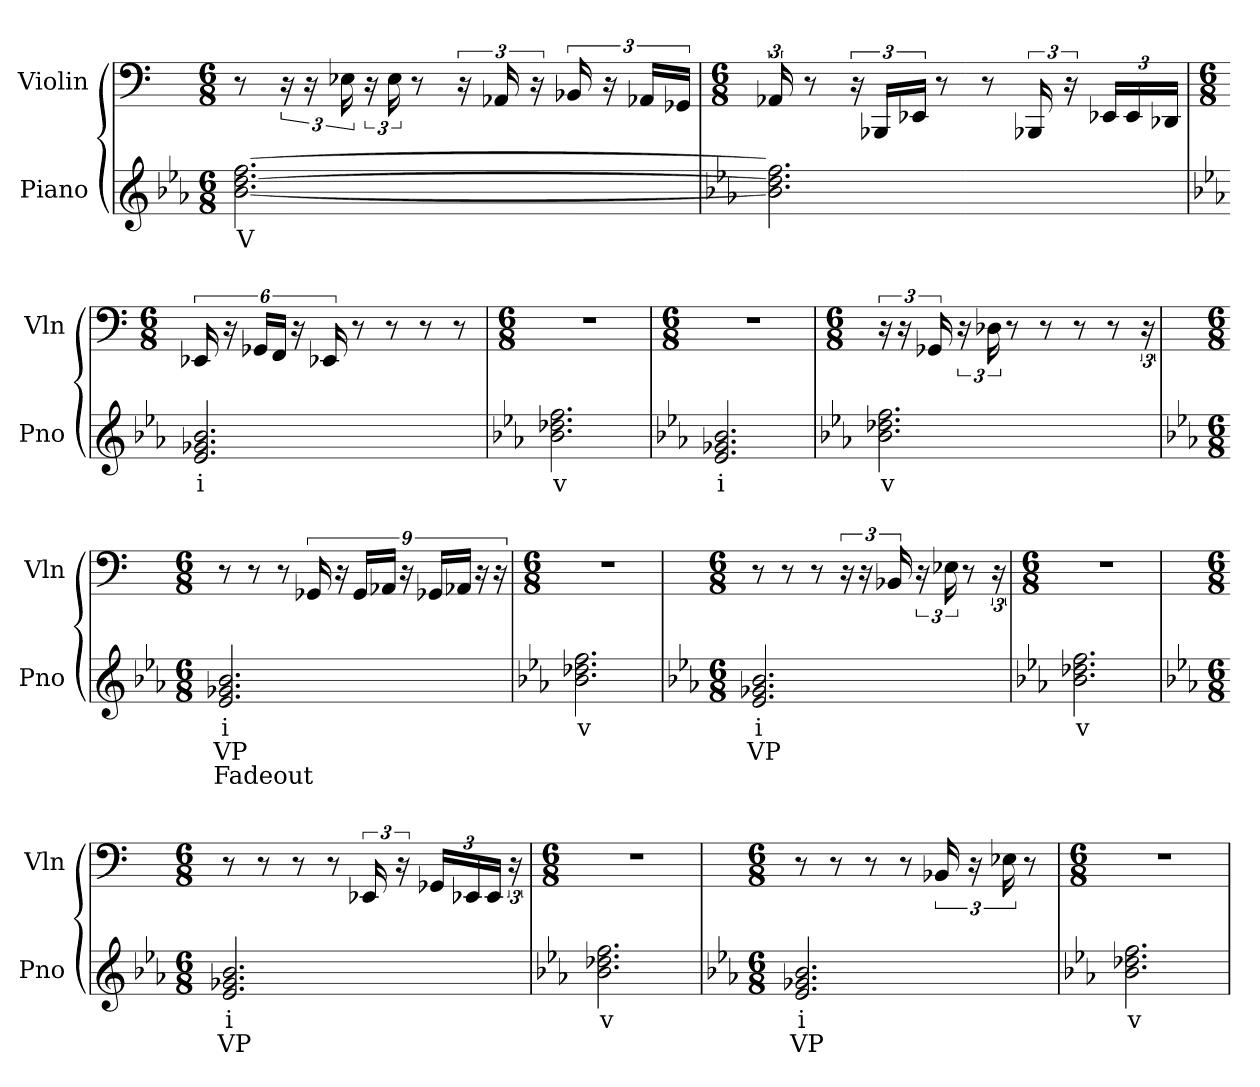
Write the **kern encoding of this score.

**kern	**text	**text	**text	**kern
*part2	*part2	*part2	*part2	*part1
*staff2	*staff2	*staff2	*staff2	*staff1
*I"Piano	*	*	*	*I"Violin
*I'Pno	*	*	*	*I'Vln
*k[b-e-a-]	*	*	*	*
*E-:	*	*	*	*
*M6/8	*	*	*	*M6/8
=	=	=	=	=
[2.b- [2.dd [2.ff	V	.	.	8r
.	.	.	.	24r
.	.	.	.	24r
.	.	.	.	24E-X
.	.	.	.	24r
.	.	.	.	24E-
.	.	.	.	8r
.	.	.	.	24r
.	.	.	.	24AA-X
.	.	.	.	24r
.	.	.	.	24BB-X
.	.	.	.	24r
.	.	.	.	24AA-XLL
.	.	.	.	24GG-XJJ
=	=	=	=	=
*k[b-e-a-]	*	*	*	*
*E-:	*	*	*	*
*	*	*	*	*M6/8
2.b-] 2.dd] 2.ff]	.	.	.	24AA-X
.	.	.	.	8r
.	.	.	.	24r
.	.	.	.	24BBB-XLL
.	.	.	.	24EE-XJJ
.	.	.	.	8r
.	.	.	.	8r
.	.	.	.	24BBB-X
.	.	.	.	24r
.	.	.	.	24EE-XLL
.	.	.	.	24EE-
.	.	.	.	24DD-XJJ
=	=	=	=	=
*k[b-e-a-]	*	*	*	*
*E-:	*	*	*	*
*	*	*	*	*M6/8
2.e- 2.g-X 2.b-	i	.	.	24EE-X
.	.	.	.	24r
.	.	.	.	24GG-XLL
.	.	.	.	24FFJJ
.	.	.	.	24r
.	.	.	.	24EE-X
.	.	.	.	8r
.	.	.	.	8r
.	.	.	.	8r
.	.	.	.	8r
=	=	=	=	=
*k[b-e-a-]	*	*	*	*
*E-:	*	*	*	*
*	*	*	*	*M6/8
2.b- 2.dd-X 2.ff	v	.	.	2.r
=	=	=	=	=
*k[b-e-a-]	*	*	*	*
*E-:	*	*	*	*
*	*	*	*	*M6/8
2.e- 2.g-X 2.b-	i	.	.	2.r
=	=	=	=	=
*k[b-e-a-]	*	*	*	*
*E-:	*	*	*	*
*	*	*	*	*M6/8
2.b- 2.dd-X 2.ff	v	.	.	24r
.	.	.	.	24r
.	.	.	.	24GG-X
.	.	.	.	24r
.	.	.	.	24D-X
.	.	.	.	8r
.	.	.	.	8r
.	.	.	.	8r
.	.	.	.	8r
.	.	.	.	24r
=	=	=	=	=
*k[b-e-a-]	*	*	*	*
*E-:	*	*	*	*
*M6/8	*	*	*	*M6/8
2.e- 2.g-X 2.b-	i	VP	Fadeout	8r
.	.	.	.	8r
.	.	.	.	8r
.	.	.	.	24GG-X
.	.	.	.	24r
.	.	.	.	24GG-LL
.	.	.	.	24AA-XJJ
.	.	.	.	24r
.	.	.	.	24GG-XLL
.	.	.	.	24AA-XJJ
.	.	.	.	24r
.	.	.	.	24r
=	=	=	=	=
*k[b-e-a-]	*	*	*	*
*E-:	*	*	*	*
*	*	*	*	*M6/8
2.b- 2.dd-X 2.ff	v	.	.	2.r
=	=	=	=	=
*k[b-e-a-]	*	*	*	*
*E-:	*	*	*	*
*M6/8	*	*	*	*M6/8
2.e- 2.g-X 2.b-	i	VP	.	8r
.	.	.	.	8r
.	.	.	.	8r
.	.	.	.	24r
.	.	.	.	24r
.	.	.	.	24BB-X
.	.	.	.	24r
.	.	.	.	24E-X
.	.	.	.	8r
.	.	.	.	24r
=	=	=	=	=
*k[b-e-a-]	*	*	*	*
*E-:	*	*	*	*
*	*	*	*	*M6/8
2.b- 2.dd-X 2.ff	v	.	.	2.r
=	=	=	=	=
*k[b-e-a-]	*	*	*	*
*E-:	*	*	*	*
*M6/8	*	*	*	*M6/8
2.e- 2.g-X 2.b-	i	VP	.	8r
.	.	.	.	8r
.	.	.	.	8r
.	.	.	.	8r
.	.	.	.	24EE-X
.	.	.	.	24r
.	.	.	.	24GG-XLL
.	.	.	.	24EE-X
.	.	.	.	24EE-JJ
.	.	.	.	24r
=	=	=	=	=
*k[b-e-a-]	*	*	*	*
*E-:	*	*	*	*
*	*	*	*	*M6/8
2.b- 2.dd-X 2.ff	v	.	.	2.r
=	=	=	=	=
*k[b-e-a-]	*	*	*	*
*E-:	*	*	*	*
*M6/8	*	*	*	*M6/8
2.e- 2.g-X 2.b-	i	VP	.	8r
.	.	.	.	8r
.	.	.	.	8r
.	.	.	.	8r
.	.	.	.	24BB-X
.	.	.	.	24r
.	.	.	.	24E-X
.	.	.	.	8r
=	=	=	=	=
*k[b-e-a-]	*	*	*	*
*E-:	*	*	*	*
*	*	*	*	*M6/8
2.b- 2.dd-X 2.ff	v	.	.	2.r
=	=	=	=	=
*-	*-	*-	*-	*-
